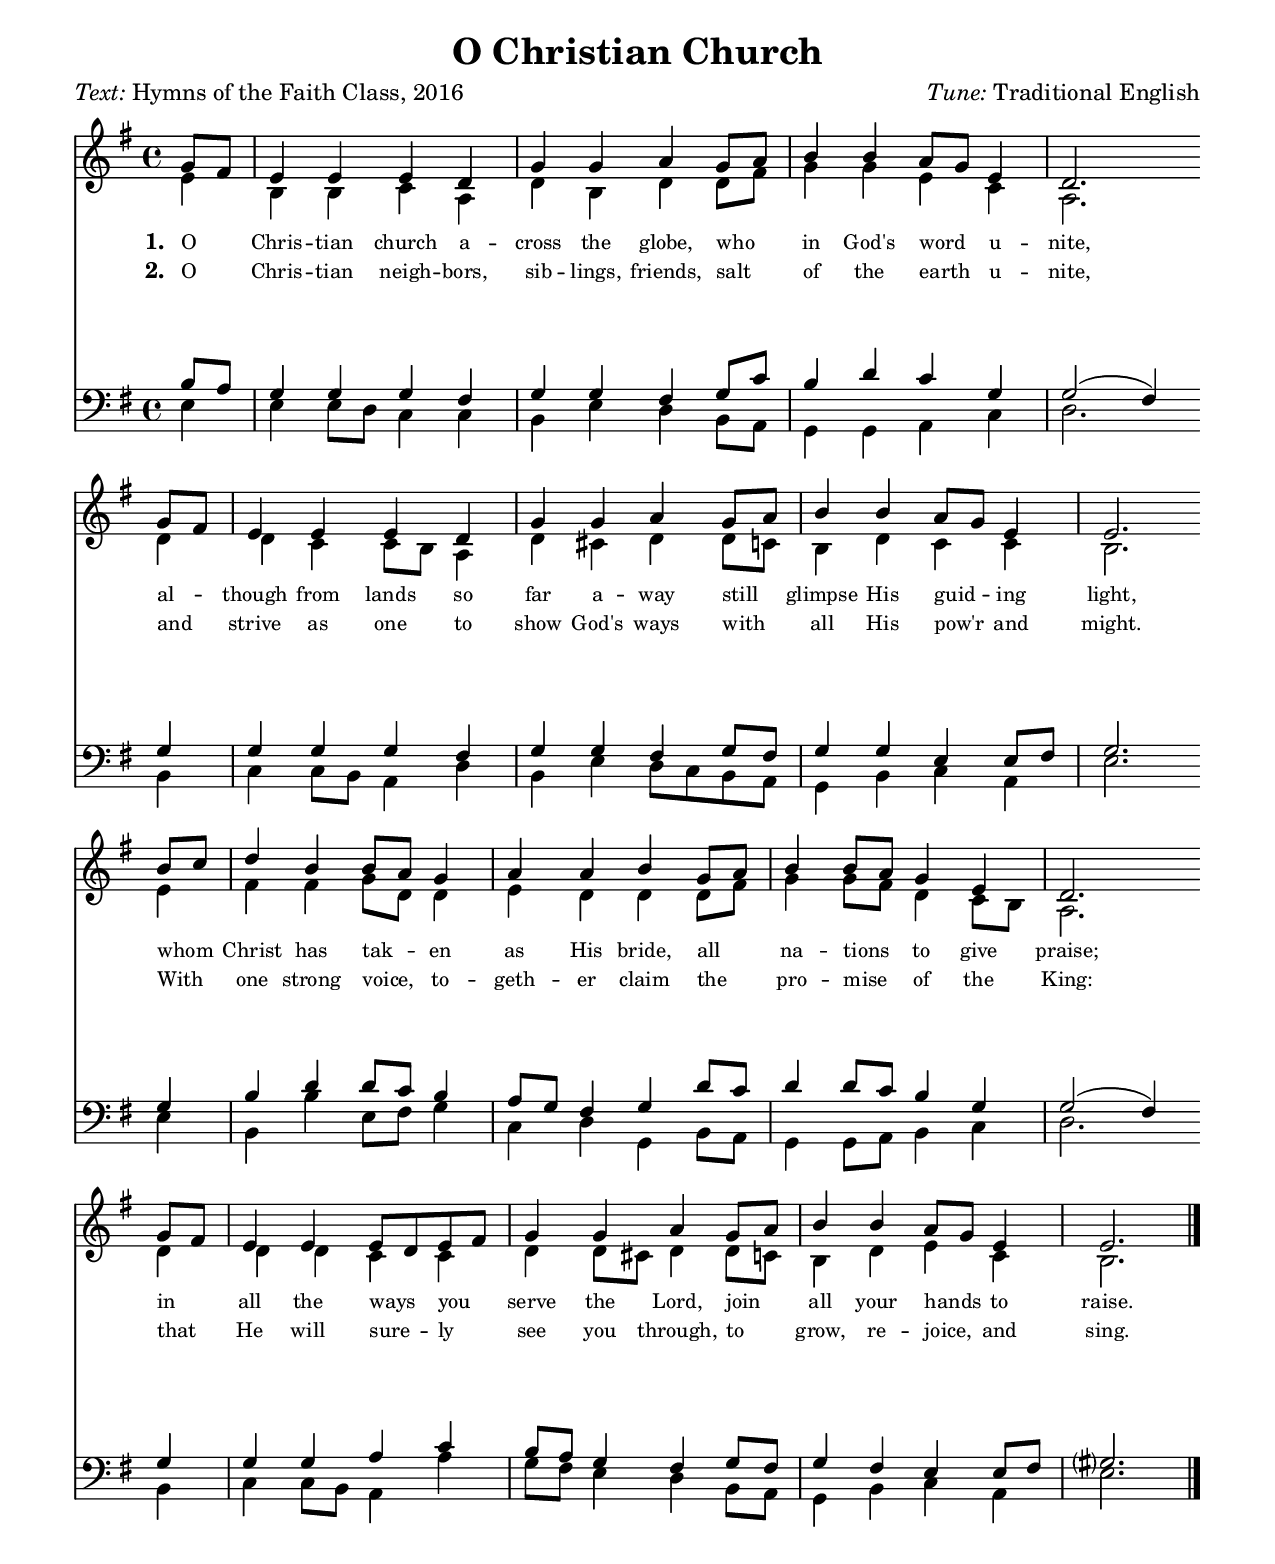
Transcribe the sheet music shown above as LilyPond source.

\include "hymn.ily"

\layout {
  \context {
    \Staff
    \override VerticalAxisGroup.default-staff-staff-spacing.basic-distance = #25
  }
}

\header
{
  title = "O Christian Church"
  poet = \markup \poet "Hymns of the Faith Class, 2016"
  composer = \markup \composer "Traditional English"
}

global =
{
  \time 4/4
  \key e \minor
  \partial 4
}

stanzas = <<
  \new Lyrics \lyricsto "sopranos" {
    \set stanza = "1. "

    O _ Chris -- tian church a -- cross the globe,
    who _ in God's word _ u -- nite,
    al -- _ though from lands so far a -- way
    still _ glimpse His guid -- _ ing light,
    whom _ Christ has tak -- _ en as His bride,
    all _ na -- tions _ to give praise;
    in _ all the ways _ you _ serve the Lord,
    join _ all your hands _ to raise.
  }

  \new Lyrics \lyricsto "sopranos" {
    \set stanza = "2. "

    O _ Chris -- tian neigh -- bors, sib -- lings, friends,
    salt _ of the earth _ u -- nite,
    and _ strive as one to show God's ways
    with _ all His pow'r _ and might.
    With _ one strong voice, _ to -- geth -- er claim
    the _ pro -- mise _ of the King:
    that _ He will sure -- _ ly _ see you through,
    to _ grow, re -- joice, _ and sing.
  }
>>

soprano = \relative c' {
  g'8 fis
  e4 e e d
  g g a g8 a
  b4 b a8 g e4
  d2.

  \linebreak

  g8 fis
  e4 e e d
  g g a g8 a
  b4 b a8 g e4
  e2.

  \linebreak

  b'8 c
  d4 b b8 a g4
  a a b g8 a
  b4 b8 a g4 e
  d2.

  \linebreak

  g8 fis
  e4 e e8 d e fis
  g4 g a g8 a
  b4 b a8 g e4
  e2.
}

alto = \relative c' {
  e4
  b b c a
  d b d d8 fis
  g4 g e c
  a2.

  d4
  d c c8 b a4
  d cis d d8 c
  b4 d c c
  b2.

  e4
  fis fis g8 d d4
  e d d d8 fis
  g4 g8 fis d4 c8 b
  a2.

  d4
  d d c c
  d d8 cis d4 d8 c
  b4 d e c
  b2.
}

tenor = \relative c' {
  b8 a
  g4 g g fis
  g g fis g8 c
  b4 d c g
  g2( fis4)

  g4
  g g g fis
  g g fis g8 fis
  g4 g e e8 fis
  g2.

  g4
  b d d8 c b4
  a8 g fis4 g
  d'8 c d4 d8 c b4 g4
  g2( fis4)

  g4
  g g a c
  b8 a g4 fis g8 fis
  g4 fis e e8 fis
  gis?2.
}

bass = \relative c {
  e4
  e e8 d c4 c
  b e d b8 a
  g4 g a c
  d2.

  b4
  c c8 b a4 d
  b e d8 c b a
  g4 b c a
  e'2.

  e4
  b b' e,8 fis g4
  c, d g, b8 a
  g4 g8 a b4 c
  d2.

  b4
  c c8 b a4 a'
  g8 fis e4 d b8 a
  g4 b c a
  e'2.
}

\include "hymn-template.ily"